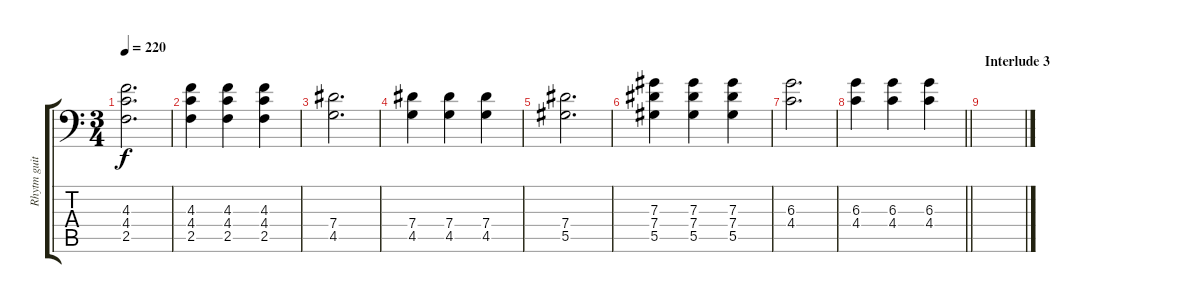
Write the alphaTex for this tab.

\track ("Rhytm guitar" "Rhytm guit") {instrument distortionguitar}
\staff {score tabs}
\tuning (Bb3 F3 Db3 Ab2 Eb2 Bb1) {hide}
\ts (3 4)
\tempo 220
\clef f4
\ks c
(4.3 4.4 2.5).2{d dy f} |
(4.3 4.4 2.5).4 (4.3 4.4 2.5).4 (4.3 4.4 2.5).4 |
(7.4 4.5).2{d} |
(7.4 4.5).4 (7.4 4.5).4 (7.4 4.5).4 |
(7.4 5.5).2{d} |
(7.3 7.4 5.5).4 (7.3 7.4 5.5).4 (7.3 7.4 5.5).4 |
(6.3 4.4).2{d} |
\barLineRight lightlight
(6.3 4.4).4 (6.3 4.4).4 (6.3 4.4).4 |
\section ("" "Interlude 3")
